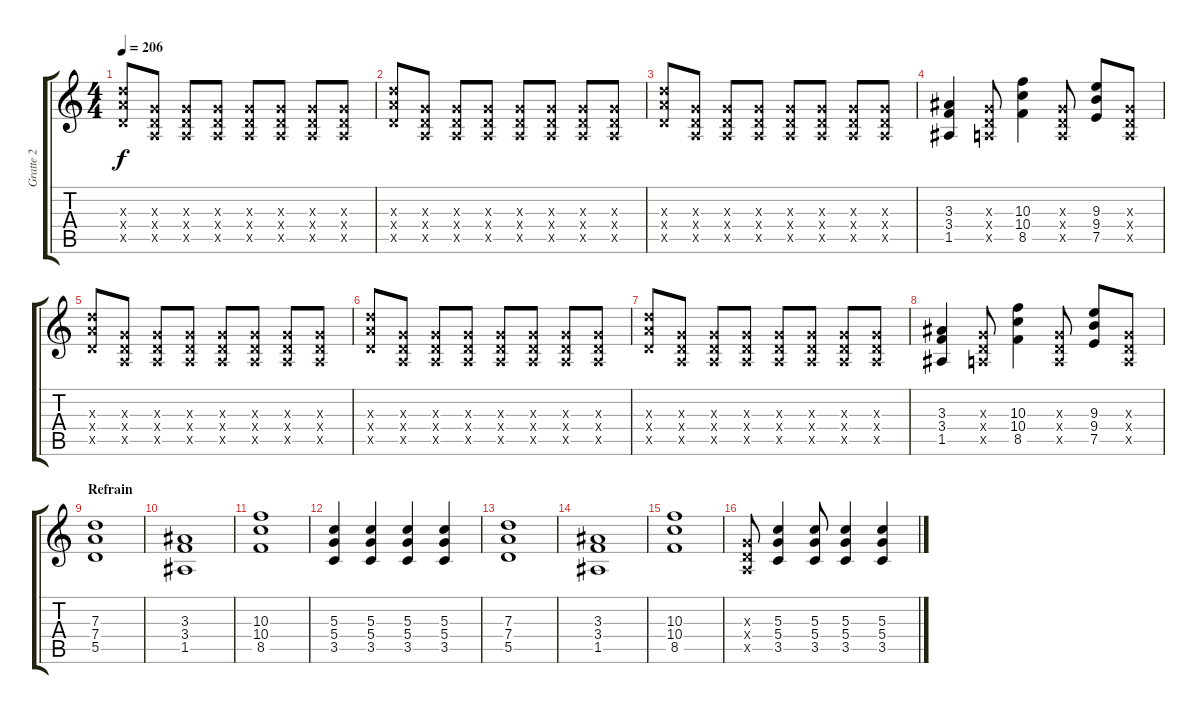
\track ("Gratte 2" "Gratte 2") {instrument overdrivenguitar}
\staff {score tabs}
\tuning (E4 B3 G3 D3 A2 E2) {hide}
\ts (4 4)
\tempo 206
\clef g2
\ks c
(7.3{x} 7.4{x} 5.5{x}).8{dy f} (0.3{x} 0.4{x} 0.5{x}).8 (0.3{x} 0.4{x} 0.5{x}).8 (0.3{x} 0.4{x} 0.5{x}).8 (0.3{x} 0.4{x} 0.5{x}).8 (0.3{x} 0.4{x} 0.5{x}).8 (0.3{x} 0.4{x} 0.5{x}).8 (0.3{x} 0.4{x} 0.5{x}).8 |
(7.3{x} 7.4{x} 5.5{x}).8 (0.3{x} 0.4{x} 0.5{x}).8 (0.3{x} 0.4{x} 0.5{x}).8 (0.3{x} 0.4{x} 0.5{x}).8 (0.3{x} 0.4{x} 0.5{x}).8 (0.3{x} 0.4{x} 0.5{x}).8 (0.3{x} 0.4{x} 0.5{x}).8 (0.3{x} 0.4{x} 0.5{x}).8 |
(7.3{x} 7.4{x} 5.5{x}).8 (0.3{x} 0.4{x} 0.5{x}).8 (0.3{x} 0.4{x} 0.5{x}).8 (0.3{x} 0.4{x} 0.5{x}).8 (0.3{x} 0.4{x} 0.5{x}).8 (0.3{x} 0.4{x} 0.5{x}).8 (0.3{x} 0.4{x} 0.5{x}).8 (0.3{x} 0.4{x} 0.5{x}).8 |
(3.3 3.4 1.5).4 (0.3{x} 0.4{x} 0.5{x}).8 (10.3 10.4 8.5).4 (0.3{x} 0.4{x} 0.5{x}).8 (9.3 9.4 7.5).8 (0.3{x} 0.4{x} 0.5{x}).8 |
(7.3{x} 7.4{x} 5.5{x}).8 (0.3{x} 0.4{x} 0.5{x}).8 (0.3{x} 0.4{x} 0.5{x}).8 (0.3{x} 0.4{x} 0.5{x}).8 (0.3{x} 0.4{x} 0.5{x}).8 (0.3{x} 0.4{x} 0.5{x}).8 (0.3{x} 0.4{x} 0.5{x}).8 (0.3{x} 0.4{x} 0.5{x}).8 |
(7.3{x} 7.4{x} 5.5{x}).8 (0.3{x} 0.4{x} 0.5{x}).8 (0.3{x} 0.4{x} 0.5{x}).8 (0.3{x} 0.4{x} 0.5{x}).8 (0.3{x} 0.4{x} 0.5{x}).8 (0.3{x} 0.4{x} 0.5{x}).8 (0.3{x} 0.4{x} 0.5{x}).8 (0.3{x} 0.4{x} 0.5{x}).8 |
(7.3{x} 7.4{x} 5.5{x}).8 (0.3{x} 0.4{x} 0.5{x}).8 (0.3{x} 0.4{x} 0.5{x}).8 (0.3{x} 0.4{x} 0.5{x}).8 (0.3{x} 0.4{x} 0.5{x}).8 (0.3{x} 0.4{x} 0.5{x}).8 (0.3{x} 0.4{x} 0.5{x}).8 (0.3{x} 0.4{x} 0.5{x}).8 |
(3.3 3.4 1.5).4 (0.3{x} 0.4{x} 0.5{x}).8 (10.3 10.4 8.5).4 (0.3{x} 0.4{x} 0.5{x}).8 (9.3 9.4 7.5).8 (0.3{x} 0.4{x} 0.5{x}).8 |
\section ("" "Refrain")
(7.3 7.4 5.5).1 |
(3.3 3.4 1.5).1 |
(10.3 10.4 8.5).1 |
(5.3 5.4 3.5).4 (5.3 5.4 3.5).4 (5.3 5.4 3.5).4 (5.3 5.4 3.5).4 |
(7.3 7.4 5.5).1 |
(3.3 3.4 1.5).1 |
(10.3 10.4 8.5).1 |
(0.3{x} 0.4{x} 0.5{x}).8 (5.3 5.4 3.5).4 (5.3 5.4 3.5).8 (5.3 5.4 3.5).4 (5.3 5.4 3.5).4
